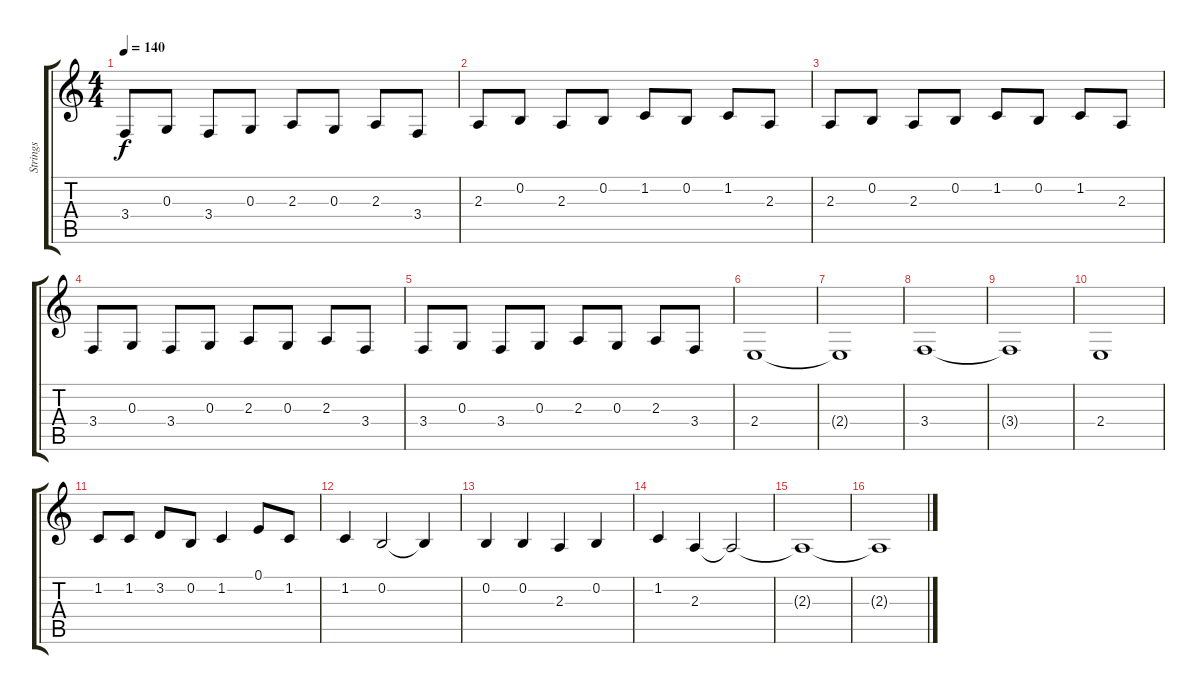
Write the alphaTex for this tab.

\track ("Strings" "Strings") {instrument cello}
\staff {score tabs}
\tuning (E4 B3 G3 D3 A2 D2) {hide}
\ts (4 4)
\tempo 140
\clef g2
\ks c
3.4.8{dy f} 0.3.8 3.4.8 0.3.8 2.3.8 0.3.8 2.3.8 3.4.8 |
2.3.8 0.2.8 2.3.8 0.2.8 1.2.8 0.2.8 1.2.8 2.3.8 |
2.3.8 0.2.8 2.3.8 0.2.8 1.2.8 0.2.8 1.2.8 2.3.8 |
3.4.8 0.3.8 3.4.8 0.3.8 2.3.8 0.3.8 2.3.8 3.4.8 |
3.4.8 0.3.8 3.4.8 0.3.8 2.3.8 0.3.8 2.3.8 3.4.8 |
2.4.1 |
2.4{t}.1 |
3.4.1 |
3.4{t}.1 |
2.4.1 |
1.2.8 1.2.8 3.2.8 0.2.8 1.2.4 0.1.8 1.2.8 |
1.2.4 0.2.2 0.2{t}.4 |
0.2.4 0.2.4 2.3.4 0.2.4 |
1.2.4 2.3.4 2.3{t}.2 |
2.3{t}.1 |
2.3{t}.1
